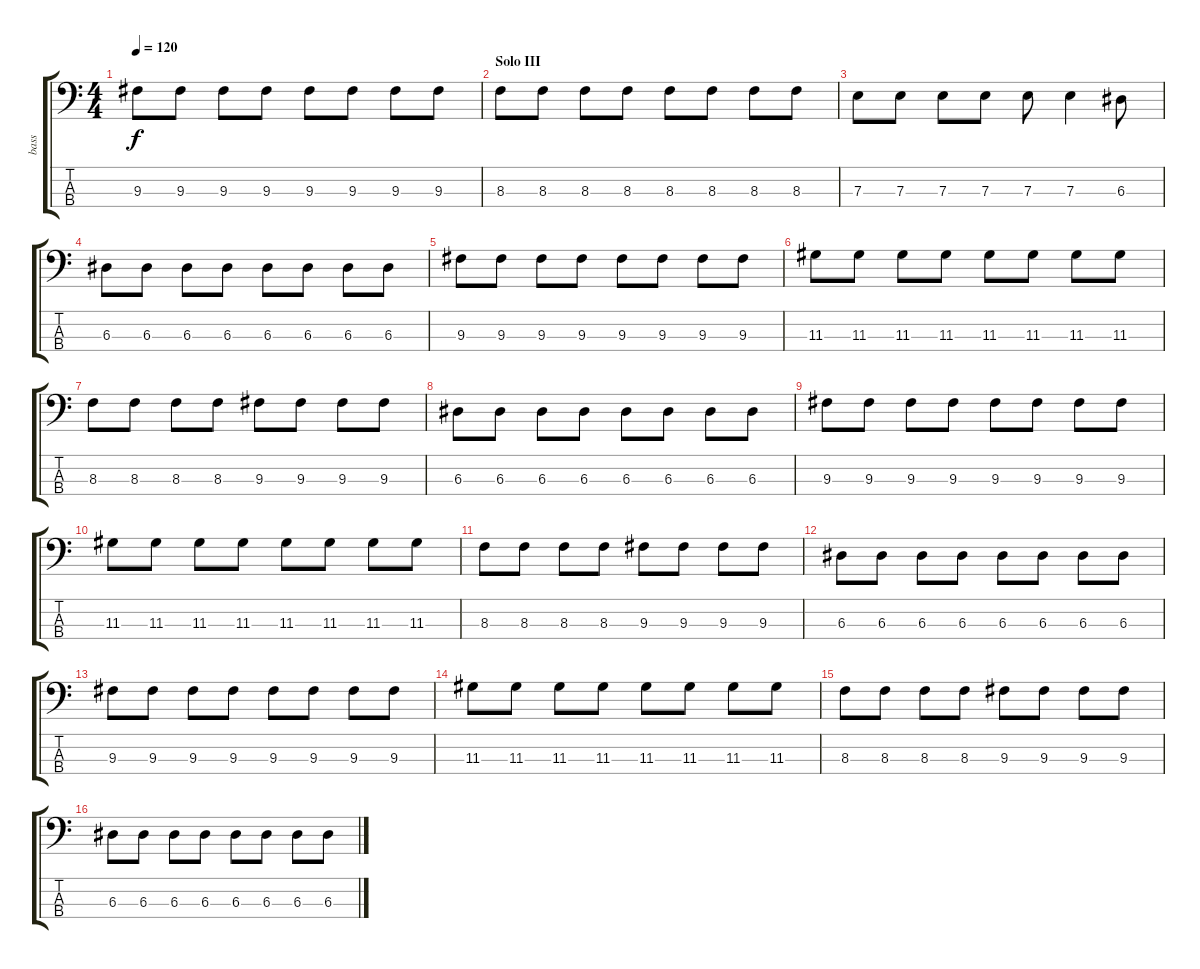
\track ("bass" "bass") {instrument electricbasspick}
\staff {score tabs}
\tuning (G2 D2 A1 E1) {hide}
\ts (4 4)
\tempo 120
\clef f4
\ks c
9.3.8{dy f} 9.3.8 9.3.8 9.3.8 9.3.8 9.3.8 9.3.8 9.3.8 |
\section ("" "Solo III")
8.3.8 8.3.8 8.3.8 8.3.8 8.3.8 8.3.8 8.3.8 8.3.8 |
7.3.8 7.3.8 7.3.8 7.3.8 7.3.8 7.3.4 6.3.8 |
6.3.8 6.3.8 6.3.8 6.3.8 6.3.8 6.3.8 6.3.8 6.3.8 |
9.3.8 9.3.8 9.3.8 9.3.8 9.3.8 9.3.8 9.3.8 9.3.8 |
11.3.8 11.3.8 11.3.8 11.3.8 11.3.8 11.3.8 11.3.8 11.3.8 |
8.3.8 8.3.8 8.3.8 8.3.8 9.3.8 9.3.8 9.3.8 9.3.8 |
6.3.8 6.3.8 6.3.8 6.3.8 6.3.8 6.3.8 6.3.8 6.3.8 |
9.3.8 9.3.8 9.3.8 9.3.8 9.3.8 9.3.8 9.3.8 9.3.8 |
11.3.8 11.3.8 11.3.8 11.3.8 11.3.8 11.3.8 11.3.8 11.3.8 |
8.3.8 8.3.8 8.3.8 8.3.8 9.3.8 9.3.8 9.3.8 9.3.8 |
6.3.8 6.3.8 6.3.8 6.3.8 6.3.8 6.3.8 6.3.8 6.3.8 |
9.3.8 9.3.8 9.3.8 9.3.8 9.3.8 9.3.8 9.3.8 9.3.8 |
11.3.8 11.3.8 11.3.8 11.3.8 11.3.8 11.3.8 11.3.8 11.3.8 |
8.3.8 8.3.8 8.3.8 8.3.8 9.3.8 9.3.8 9.3.8 9.3.8 |
6.3.8 6.3.8 6.3.8 6.3.8 6.3.8 6.3.8 6.3.8 6.3.8
